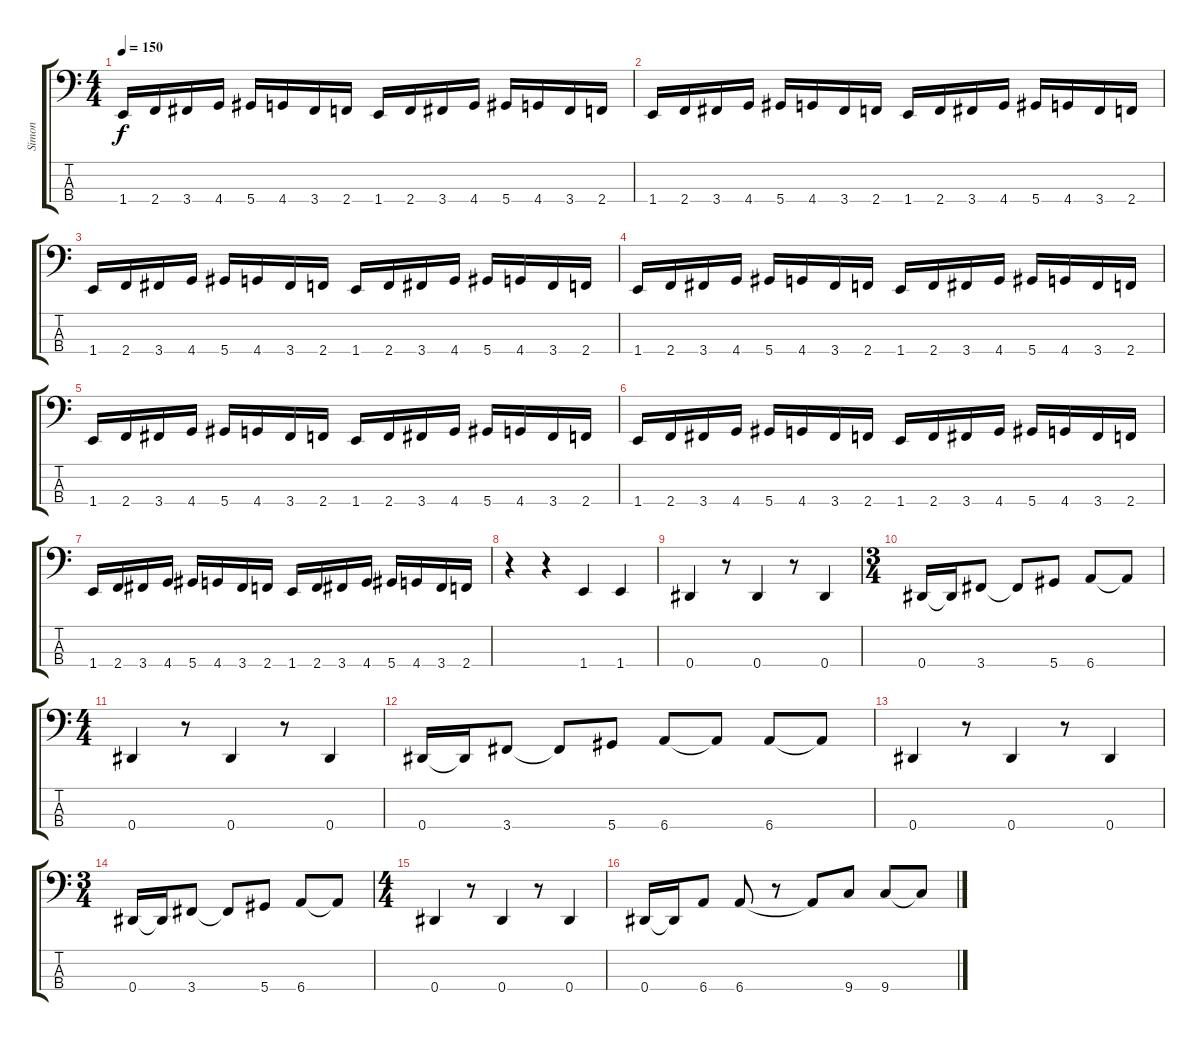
\track ("Simon" "Simon") {instrument electricbasspick}
\staff {score tabs}
\tuning (Gb2 Db2 Ab1 Eb1) {hide}
\ts (4 4)
\tempo 150
\clef f4
\ks c
1.4.16{dy f instrument electricbasspick} 2.4.16 3.4.16 4.4.16 5.4.16 4.4.16 3.4.16 2.4.16 1.4.16 2.4.16 3.4.16 4.4.16 5.4.16 4.4.16 3.4.16 2.4.16 |
1.4.16 2.4.16 3.4.16 4.4.16 5.4.16 4.4.16 3.4.16 2.4.16 1.4.16 2.4.16 3.4.16 4.4.16 5.4.16 4.4.16 3.4.16 2.4.16 |
1.4.16 2.4.16 3.4.16 4.4.16 5.4.16 4.4.16 3.4.16 2.4.16 1.4.16 2.4.16 3.4.16 4.4.16 5.4.16 4.4.16 3.4.16 2.4.16 |
1.4.16 2.4.16 3.4.16 4.4.16 5.4.16 4.4.16 3.4.16 2.4.16 1.4.16 2.4.16 3.4.16 4.4.16 5.4.16 4.4.16 3.4.16 2.4.16 |
1.4.16 2.4.16 3.4.16 4.4.16 5.4.16 4.4.16 3.4.16 2.4.16 1.4.16 2.4.16 3.4.16 4.4.16 5.4.16 4.4.16 3.4.16 2.4.16 |
1.4.16 2.4.16 3.4.16 4.4.16 5.4.16 4.4.16 3.4.16 2.4.16 1.4.16 2.4.16 3.4.16 4.4.16 5.4.16 4.4.16 3.4.16 2.4.16 |
1.4.16 2.4.16 3.4.16 4.4.16 5.4.16 4.4.16 3.4.16 2.4.16 1.4.16 2.4.16 3.4.16 4.4.16 5.4.16 4.4.16 3.4.16 2.4.16 |
r.4 r.4 1.4.4 1.4.4 |
0.4.4 r.8 0.4.4 r.8 0.4.4 |
\ts (3 4)
0.4.16 0.4{t}.16 3.4.8 3.4{t}.8 5.4.8 6.4.8 6.4{t}.8 |
\ts (4 4)
0.4.4 r.8 0.4.4 r.8 0.4.4 |
0.4.16 0.4{t}.16 3.4.8 3.4{t}.8 5.4.8 6.4.8 6.4{t}.8 6.4.8 6.4{t}.8 |
0.4.4 r.8 0.4.4 r.8 0.4.4 |
\ts (3 4)
0.4.16 0.4{t}.16 3.4.8 3.4{t}.8 5.4.8 6.4.8 6.4{t}.8 |
\ts (4 4)
0.4.4 r.8 0.4.4 r.8 0.4.4 |
0.4.16 0.4{t}.16 6.4.8 6.4.8 r.8 6.4{t}.8 9.4.8 9.4.8 9.4{t}.8
